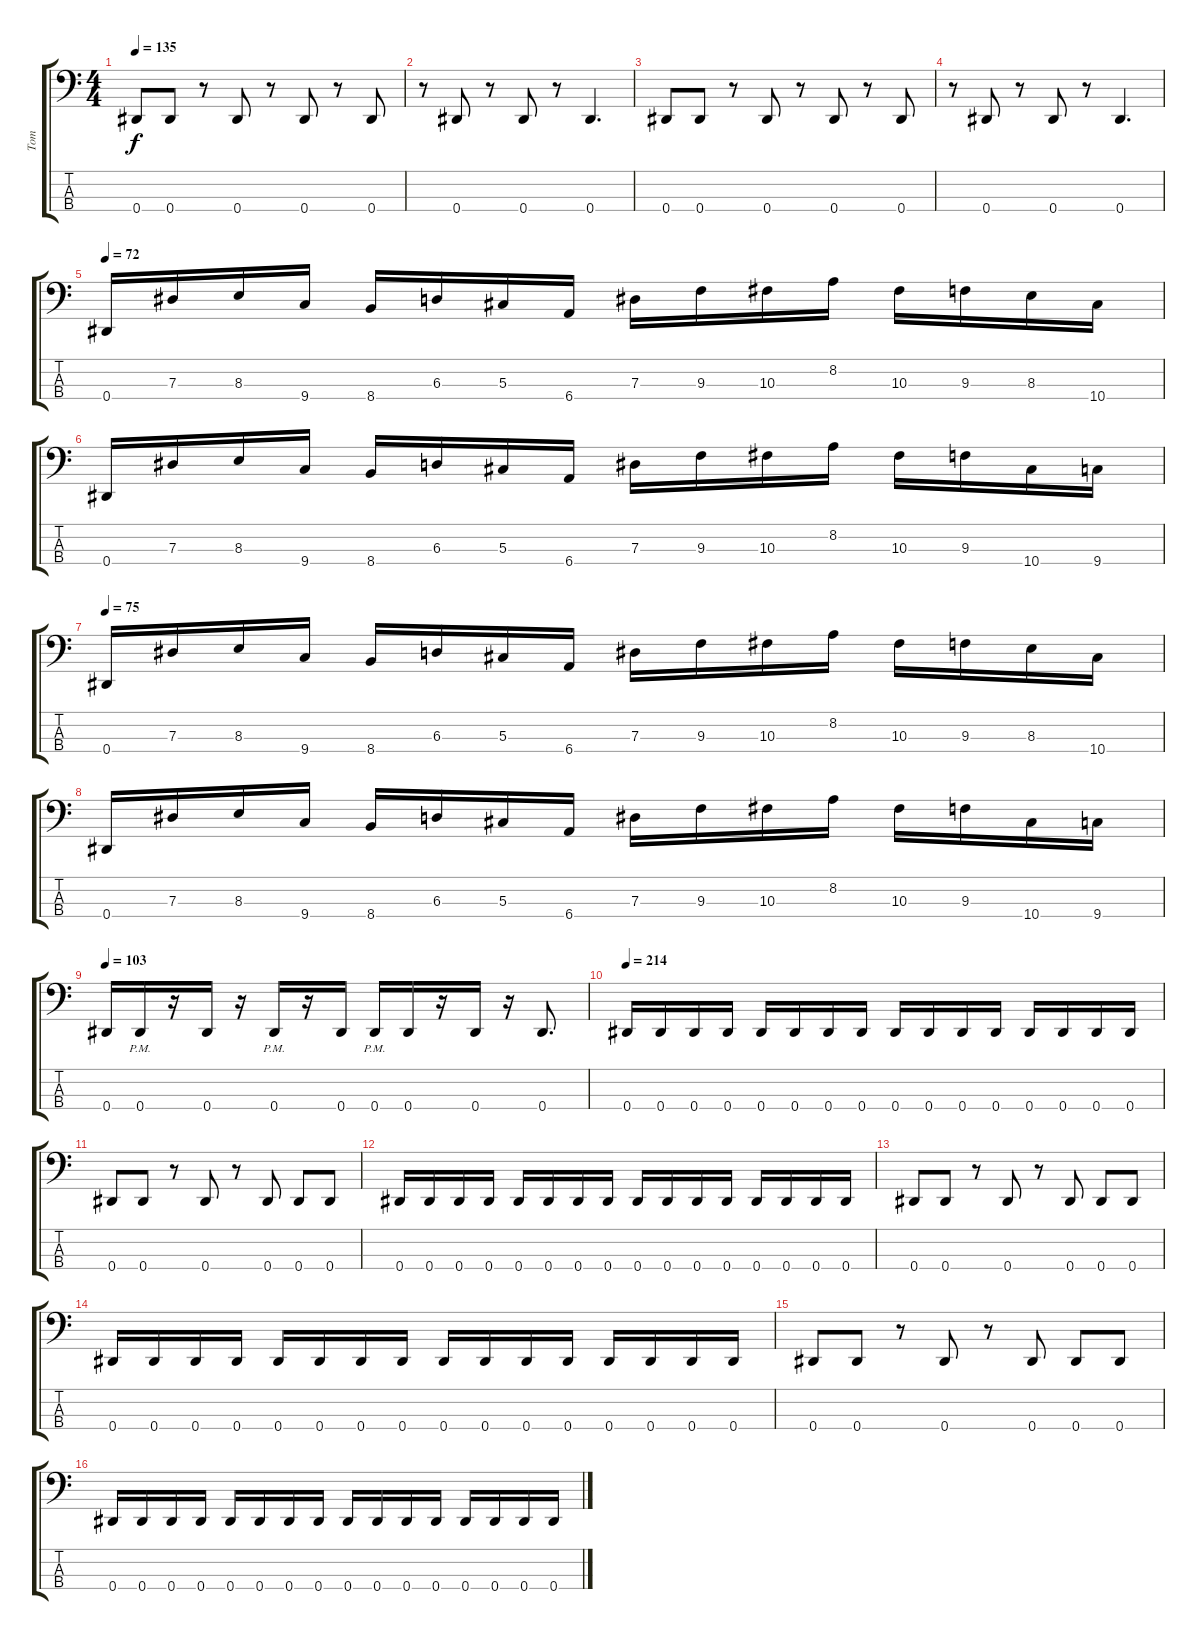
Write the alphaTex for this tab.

\track ("Tom" "Tom") {instrument electricbasspick}
\staff {score tabs}
\tuning (Gb2 Db2 Ab1 Eb1) {hide}
\ts (4 4)
\tempo 135
\clef f4
\ks c
0.4.8{dy f} 0.4.8 r.8 0.4.8 r.8 0.4.8 r.8 0.4.8 |
r.8 0.4.8 r.8 0.4.8 r.8 0.4.4{d} |
0.4.8 0.4.8 r.8 0.4.8 r.8 0.4.8 r.8 0.4.8 |
r.8 0.4.8 r.8 0.4.8 r.8 0.4.4{d} |
\tempo 72
0.4.16 7.3.16 8.3.16 9.4.16 8.4.16 6.3.16 5.3.16 6.4.16 7.3.16 9.3.16 10.3.16 8.2.16 10.3.16 9.3.16 8.3.16 10.4.16 |
0.4.16 7.3.16 8.3.16 9.4.16 8.4.16 6.3.16 5.3.16 6.4.16 7.3.16 9.3.16 10.3.16 8.2.16 10.3.16 9.3.16 10.4.16 9.4.16 |
\tempo 75
0.4.16 7.3.16 8.3.16 9.4.16 8.4.16 6.3.16 5.3.16 6.4.16 7.3.16 9.3.16 10.3.16 8.2.16 10.3.16 9.3.16 8.3.16 10.4.16 |
0.4.16 7.3.16 8.3.16 9.4.16 8.4.16 6.3.16 5.3.16 6.4.16 7.3.16 9.3.16 10.3.16 8.2.16 10.3.16 9.3.16 10.4.16 9.4.16 |
\tempo 103
0.4.16 0.4{pm}.16 r.16 0.4.16 r.16 0.4{pm}.16 r.16 0.4.16 0.4{pm}.16 0.4.16 r.16 0.4.16 r.16 0.4.8{d} |
\tempo 214
0.4.16 0.4.16 0.4.16 0.4.16 0.4.16 0.4.16 0.4.16 0.4.16 0.4.16 0.4.16 0.4.16 0.4.16 0.4.16 0.4.16 0.4.16 0.4.16 |
0.4.8 0.4.8 r.8 0.4.8 r.8 0.4.8 0.4.8 0.4.8 |
0.4.16 0.4.16 0.4.16 0.4.16 0.4.16 0.4.16 0.4.16 0.4.16 0.4.16 0.4.16 0.4.16 0.4.16 0.4.16 0.4.16 0.4.16 0.4.16 |
0.4.8 0.4.8 r.8 0.4.8 r.8 0.4.8 0.4.8 0.4.8 |
0.4.16 0.4.16 0.4.16 0.4.16 0.4.16 0.4.16 0.4.16 0.4.16 0.4.16 0.4.16 0.4.16 0.4.16 0.4.16 0.4.16 0.4.16 0.4.16 |
0.4.8 0.4.8 r.8 0.4.8 r.8 0.4.8 0.4.8 0.4.8 |
0.4.16 0.4.16 0.4.16 0.4.16 0.4.16 0.4.16 0.4.16 0.4.16 0.4.16 0.4.16 0.4.16 0.4.16 0.4.16 0.4.16 0.4.16 0.4.16
